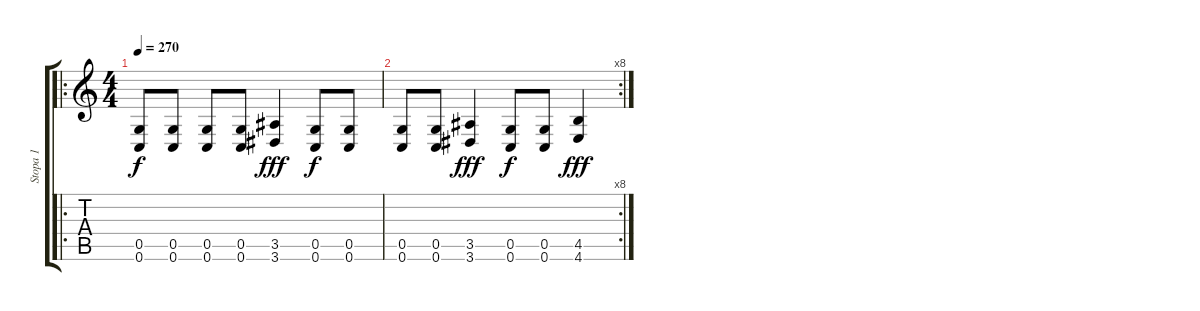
\track ("Stopa 1" "Stopa 1") {instrument distortionguitar}
\staff {score tabs}
\tuning (D4 A3 F3 C3 G2 C2) {hide}
\ro
\ts (4 4)
\tempo 270
\clef g2
\ks c
(0.5 0.6).8{dy f} (0.5 0.6).8 (0.5 0.6).8 (0.5 0.6).8 (3.5 3.6).4{dy fff} (0.5 0.6).8{dy f} (0.5 0.6).8 |
\rc 8
(0.5 0.6).8 (0.5 0.6).8 (3.5 3.6).4{dy fff} (0.5 0.6).8{dy f} (0.5 0.6).8 (4.5 4.6).4{dy fff}
